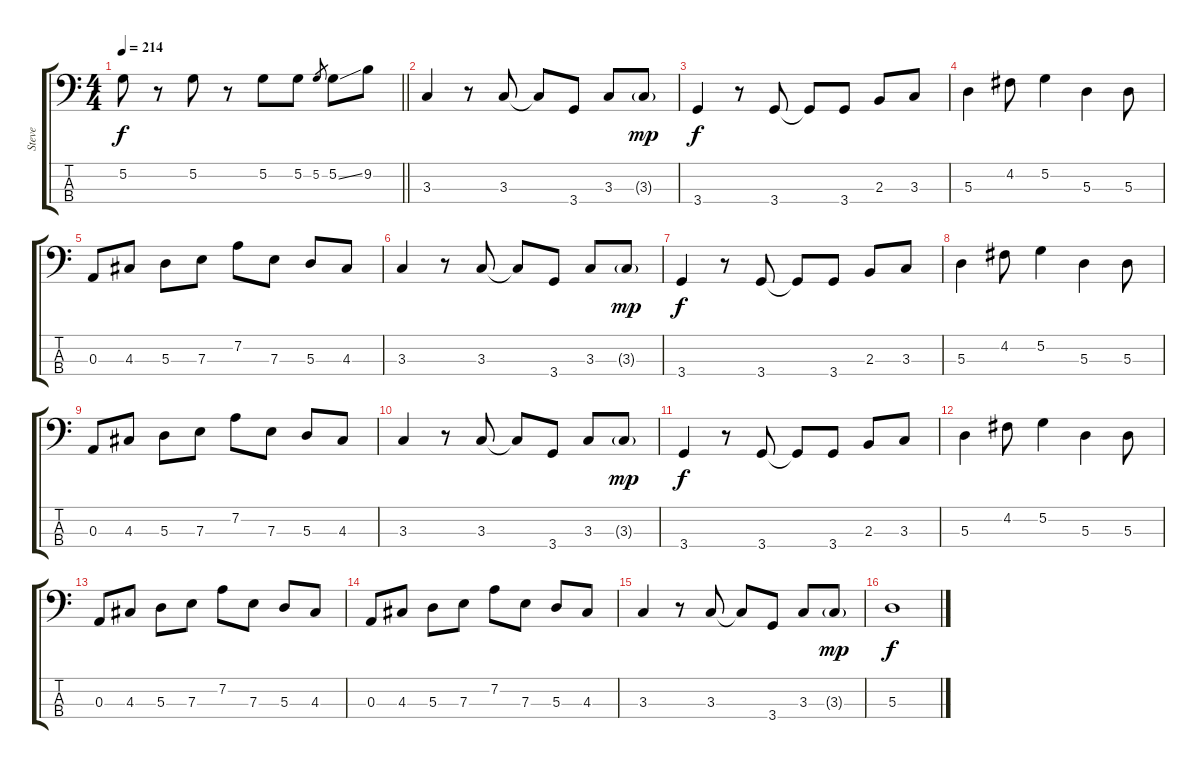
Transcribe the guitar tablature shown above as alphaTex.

\track ("Steve" "Steve") {instrument electricbassfinger}
\staff {score tabs}
\tuning (G2 D2 A1 E1) {hide}
\ts (4 4)
\tempo 214
\clef f4
\barLineRight lightlight
\ks c
5.2.8{dy f} r.8 5.2.8 r.8 5.2.8 5.2.8 5.2.8{gr} 5.2{ss}.8 9.2.8 |
3.3.4 r.8 3.3.8 3.3{t}.8 3.4.8 3.3.8 3.3{g}.8{dy mp} |
3.4.4{dy f} r.8 3.4.8 3.4{t}.8 3.4.8 2.3.8 3.3.8 |
5.3.4 4.2.8 5.2.4 5.3.4 5.3.8 |
0.3.8 4.3.8 5.3.8 7.3.8 7.2.8 7.3.8 5.3.8 4.3.8 |
3.3.4 r.8 3.3.8 3.3{t}.8 3.4.8 3.3.8 3.3{g}.8{dy mp} |
3.4.4{dy f} r.8 3.4.8 3.4{t}.8 3.4.8 2.3.8 3.3.8 |
5.3.4 4.2.8 5.2.4 5.3.4 5.3.8 |
0.3.8 4.3.8 5.3.8 7.3.8 7.2.8 7.3.8 5.3.8 4.3.8 |
3.3.4 r.8 3.3.8 3.3{t}.8 3.4.8 3.3.8 3.3{g}.8{dy mp} |
3.4.4{dy f} r.8 3.4.8 3.4{t}.8 3.4.8 2.3.8 3.3.8 |
5.3.4 4.2.8 5.2.4 5.3.4 5.3.8 |
0.3.8 4.3.8 5.3.8 7.3.8 7.2.8 7.3.8 5.3.8 4.3.8 |
0.3.8 4.3.8 5.3.8 7.3.8 7.2.8 7.3.8 5.3.8 4.3.8 |
3.3.4 r.8 3.3.8 3.3{t}.8 3.4.8 3.3.8 3.3{g}.8{dy mp} |
5.3.1{dy f}
